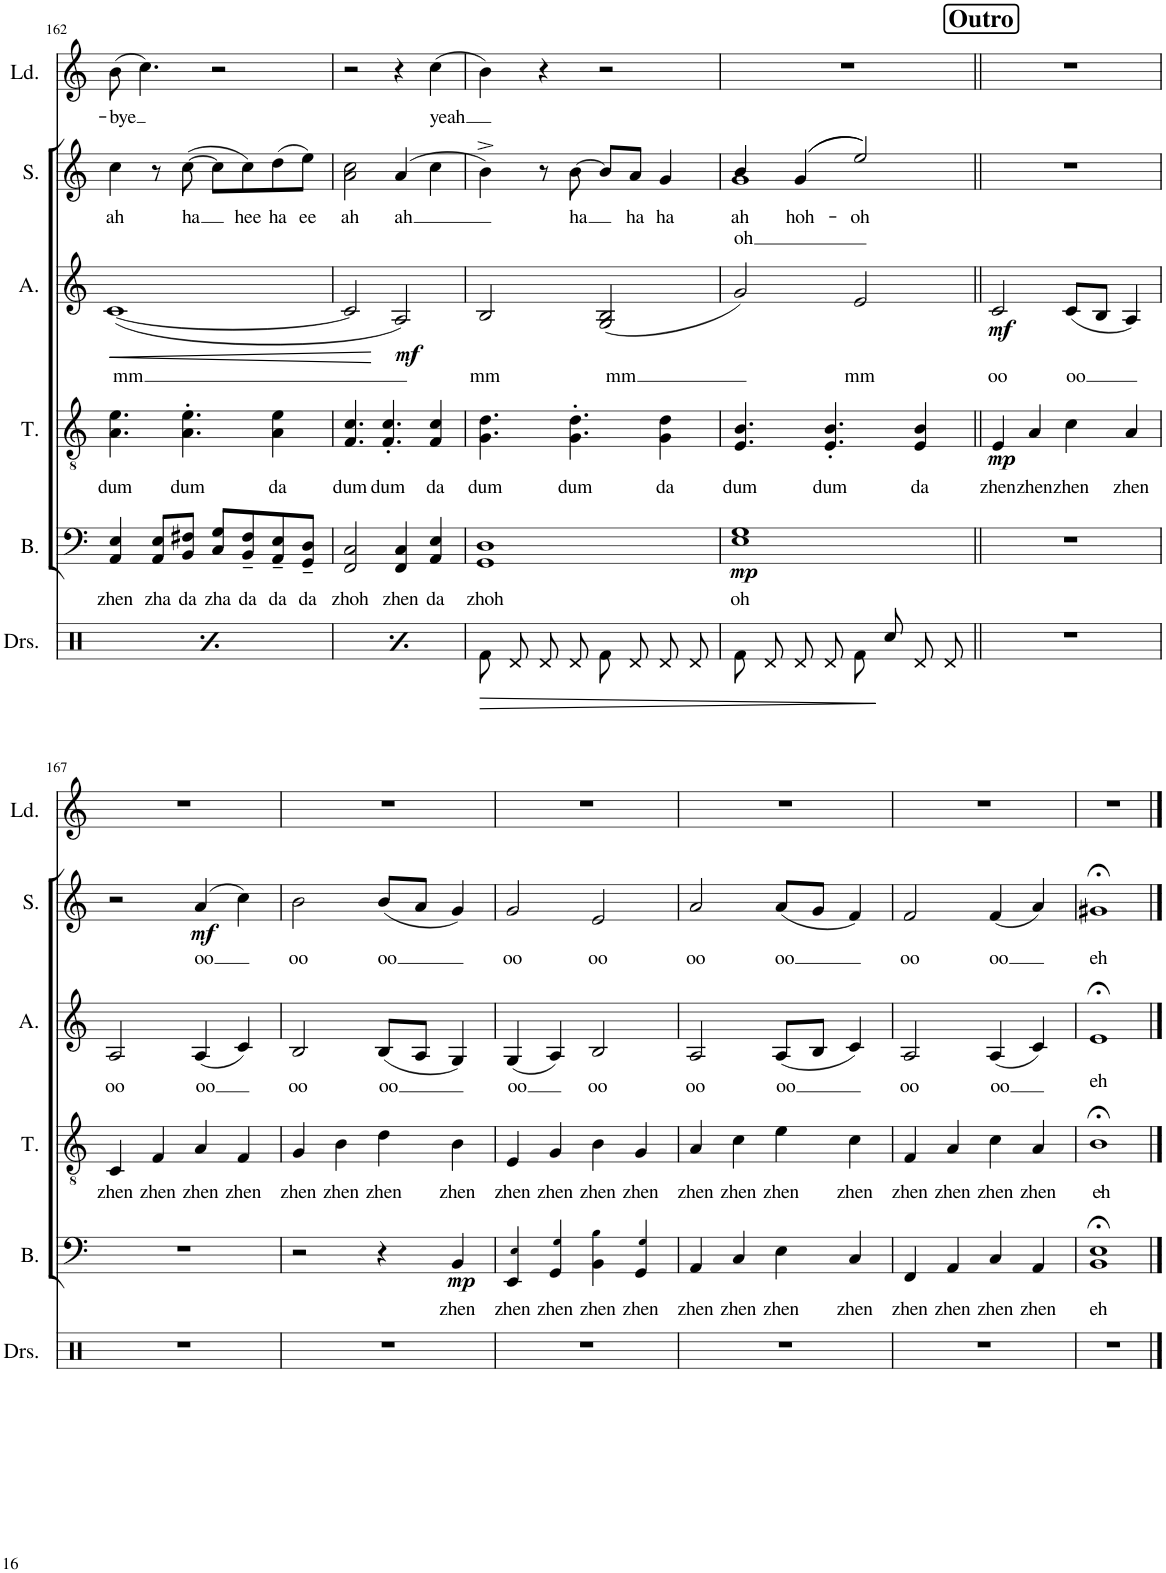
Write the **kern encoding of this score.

**kern	**dynam	**kern	**text	**dynam	**kern	**text	**dynam	**kern	**text	**text	**dynam	**kern	**text	**text	**dynam	**kern	**text
*part6	*part6	*part5	*part5	*part5	*part4	*part4	*part4	*part3	*part3	*part3	*part3	*part2	*part2	*part2	*part2	*part1	*part1
*staff6	*staff6	*staff5	*staff5	*staff5	*staff4	*staff4	*staff4	*staff3	*staff3	*staff3	*staff3	*staff2	*staff2	*staff2	*staff2	*staff1	*staff1
*I"Drumset	*	*I"Bass	*	*	*I"Tenor	*	*	*I"Alto	*	*	*	*I"Soprano	*	*	*	*I"Lead	*
*I'Drs.	*	*I'B.	*	*	*I'T.	*	*	*I'A.	*	*	*	*I'S.	*	*	*	*I'Ld.	*
!!LO:PB:g=z
*clefX	*	*clefF4	*	*	*clefGv2	*	*	*clefG2	*	*	*	*clefG2	*	*	*	*clefG2	*
*k[]	*	*k[]	*	*	*k[]	*	*	*k[]	*	*	*	*k[]	*	*	*	*k[]	*
*M2/2	*	*M2/2	*	*	*M2/2	*	*	*M2/2	*	*	*	*M2/2	*	*	*	*M2/2	*
*met(c|)	*	*met(c|)	*	*	*met(c|)	*	*	*met(c|)	*	*	*	*met(c|)	*	*	*	*met(c|)	*
=162	=162	=162	=162	=162	=162	=162	=162	=162	=162	=162	=162	=162	=162	=162	=162	=162	=162
!	!	!	!LO:LY:b	!	!	!LO:LY:b	!	!	!LO:LY:b	!	!LO:HP:b	!	!LO:LY:b	!	!	!	!LO:LY:b
8Rf\L	.	4AA/ 4E/	zhen	.	4.A\ 4.e\	dum	.	([1c	mm	.	<	4cc\	ah	.	.	(8b\	-bye
8Rd/	.	.	.	.	.	.	.	.	.	.	.	.	.	.	.	4.cc\)	.
!	!	!	!LO:LY:b	!	!	!	!	!	!	!	!	!	!	!	!	!	!
8Rd/	.	8AA/ 8E/L	zha	.	.	.	.	.	.	.	.	8r	.	.	.	.	.
!	!	!	!LO:LY:b	!	!	!LO:LY:b	!	!	!	!	!	!	!LO:LY:b	!	!	!	!
8Rd/J	.	8BB/ 8F#X/J	da	.	4.A\' 4.e\'	dum	.	.	.	.	.	([8cc\	ha	.	.	.	.
!	!	!	!LO:LY:b	!	!	!	!	!	!	!	!	!	!	!	!	!	!
8Rf\L	.	8C/ 8G/L	zha	.	.	.	.	.	.	.	.	8cc\L]	.	.	.	2r	.
!	!	!	!LO:LY:b	!	!	!	!	!	!	!	!	!	!LO:LY:b	!	!	!	!
8Rd/	.	8BB/~ 8F#/~	da	.	.	.	.	.	.	.	.	8cc\)	hee	.	.	.	.
!	!	!	!LO:LY:b	!	!	!LO:LY:b	!	!	!	!	!	!	!LO:LY:b	!	!	!	!
8Rd/	.	8AA/~ 8E/~	da	.	4A\ 4e\	da	.	.	.	.	.	(8dd\	ha	.	.	.	.
!	!	!	!LO:LY:b	!	!	!	!	!	!	!	!	!	!LO:LY:b	!	!	!	!
8Rd/J	.	8GG/~ 8D/~J	da	.	.	.	.	.	.	.	.	8ee\J)	ee	.	.	.	.
=163	=163	=163	=163	=163	=163	=163	=163	=163	=163	=163	=163	=163	=163	=163	=163	=163	=163
!	!	!	!LO:LY:b	!	!	!LO:LY:b	!	!	!	!	!	!	!LO:LY:b	!	!	!	!
8Rf\L	.	2FF/ 2C/	zhoh	.	4.F/ 4.c/	dum	.	2c/]	.	.	.	2a\ 2cc\	ah	.	.	2r	.
8Rd/	.	.	.	.	.	.	.	.	.	.	.	.	.	.	.	.	.
8Rd/	.	.	.	.	.	.	.	.	.	.	.	.	.	.	.	.	.
!	!	!	!	!	!	!LO:LY:b	!	!	!	!	!	!	!	!	!	!	!
8Rd/J	.	.	.	.	4.F/' 4.c/'	dum	.	.	.	.	.	.	.	.	.	.	.
!	!	!	!LO:LY:b	!	!	!	!	!	!	!	!LO:DY:n=1:b	!	!LO:LY:b	!	!	!	!
8Rf\L	.	4FF/ 4C/	zhen	.	.	.	.	2A/)	.	.	[ mf	(4a/	ah	.	.	4r	.
8Rd/	.	.	.	.	.	.	.	.	.	.	.	.	.	.	.	.	.
!	!	!	!LO:LY:b	!	!	!LO:LY:b	!	!	!	!	!	!	!	!	!	!	!LO:LY:b
8Rd/	.	4AA/ 4E/	da	.	4F/ 4c/	da	.	.	.	.	.	4cc\	.	.	.	(4cc\	-yeah
8Rd/J	.	.	.	.	.	.	.	.	.	.	.	.	.	.	.	.	.
=164	=164	=164	=164	=164	=164	=164	=164	=164	=164	=164	=164	=164	=164	=164	=164	=164	=164
!	!LO:HP:b	!	!LO:LY:b	!	!	!LO:LY:b	!	!	!LO:LY:b	!	!	!	!	!	!	!	!
8Rf\L	>	1GG 1D	zhoh	.	4.G\ 4.d\	dum	.	2B/	mm	.	.	4b^\)	.	.	.	4b\)	.
8Rd/	.	.	.	.	.	.	.	.	.	.	.	.	.	.	.	.	.
8Rd/	.	.	.	.	.	.	.	.	.	.	.	8r	.	.	.	4r	.
!	!	!	!	!	!	!LO:LY:b	!	!	!	!	!	!	!LO:LY:b	!	!	!	!
8Rd/J	.	.	.	.	4.G\' 4.d\'	dum	.	.	.	.	.	[8b\	ha	.	.	.	.
!	!	!	!	!	!	!	!	!	!LO:LY:b	!	!	!	!	!	!	!	!
8Rf\L	.	.	.	.	.	.	.	(2G/ 2B/	mm	.	.	8b/L]	.	.	.	2r	.
!	!	!	!	!	!	!	!	!	!	!	!	!	!LO:LY:b	!	!	!	!
8Rd/	.	.	.	.	.	.	.	.	.	.	.	8a/J	ha	.	.	.	.
!	!	!	!	!	!	!LO:LY:b	!	!	!	!	!	!	!LO:LY:b	!	!	!	!
8Rd/	.	.	.	.	4G\ 4d\	da	.	.	.	.	.	4g/	ha	.	.	.	.
8Rd/J	.	.	.	.	.	.	.	.	.	.	.	.	.	.	.	.	.
=165	=165	=165	=165	=165	=165	=165	=165	=165	=165	=165	=165	=165	=165	=165	=165	=165	=165
!	!	!	!LO:LY:b	!LO:DY:b	!	!LO:LY:b	!	!	!	!	!	!	!LO:LY:b	!LO:LY:b	!	!	!
*	*	*	*	*	*	*	*	*	*	*	*	*^	*	*	*	*	*
8Rf\L	.	1E 1G	oh	mp	4.E/ 4.B/	dum	.	2g/)	.	.	.	4b/	1g	ah	oh	.	1r	.
8Rd/	.	.	.	.	.	.	.	.	.	.	.	.	.	.	.	.	.	.
!	!	!	!	!	!	!	!	!	!	!	!	!	!	!LO:LY:b	!	!	!	!
8Rd/	.	.	.	.	.	.	.	.	.	.	.	((4g/	.	hoh-	.	.	.	.
!	!	!	!	!	!	!LO:LY:b	!	!	!	!	!	!	!	!	!	!	!	!
8Rd/J	.	.	.	.	4.E/' 4.B/'	dum	.	.	.	.	.	.	.	.	.	.	.	.
!	!	!	!	!	!	!	!	!	!LO:LY:b	!	!	!	!	!LO:LY:b	!	!	!	!
8Rf\L	.	.	.	.	.	.	.	2e/	mm	.	.	2ee/))	.	-oh	.	.	.	.
8Rcc/	]	.	.	.	.	.	.	.	.	.	.	.	.	.	.	.	.	.
!	!	!	!	!	!	!LO:LY:b	!	!	!	!	!	!	!	!	!	!	!	!
8Rd/	.	.	.	.	4E/ 4B/	da	.	.	.	.	.	.	.	.	.	.	.	.
8Rd/J	.	.	.	.	.	.	.	.	.	.	.	.	.	.	.	.	.	.
*	*	*	*	*	*	*	*	*	*	*	*	*v	*v	*	*	*	*	*
!!LO:REH:place=s1:a:B:cj:fs=14:t=Outro
=166||	=166||	=166||	=166||	=166||	=166||	=166||	=166||	=166||	=166||	=166||	=166||	=166||	=166||	=166||	=166||	=166||	=166||
!	!	!	!	!	!	!LO:LY:b	!LO:DY:b	!	!LO:LY:b	!	!LO:DY:b	!	!	!	!	!	!
1r	.	1r	.	.	4E/	zhen	mp	2c/	oo	.	mf	1r	.	.	.	1r	.
!	!	!	!	!	!	!LO:LY:b	!	!	!	!	!	!	!	!	!	!	!
.	.	.	.	.	4A/	zhen	.	.	.	.	.	.	.	.	.	.	.
!	!	!	!	!	!	!LO:LY:b	!	!	!LO:LY:b	!	!	!	!	!	!	!	!
.	.	.	.	.	4c\	zhen	.	(8c/L	oo	.	.	.	.	.	.	.	.
.	.	.	.	.	.	.	.	8B/J	.	.	.	.	.	.	.	.	.
!	!	!	!	!	!	!LO:LY:b	!	!	!	!	!	!	!	!	!	!	!
.	.	.	.	.	4A/	zhen	.	4A/)	.	.	.	.	.	.	.	.	.
!!LO:LB:g=z
=167	=167	=167	=167	=167	=167	=167	=167	=167	=167	=167	=167	=167	=167	=167	=167	=167	=167
!	!	!	!	!	!	!LO:LY:b	!	!	!LO:LY:b	!	!	!	!	!	!	!	!
1r	.	1r	.	.	4C/	zhen	.	2A/	oo	.	.	2r	.	.	.	1r	.
!	!	!	!	!	!	!LO:LY:b	!	!	!	!	!	!	!	!	!	!	!
.	.	.	.	.	4F/	zhen	.	.	.	.	.	.	.	.	.	.	.
!	!	!	!	!	!	!LO:LY:b	!	!	!LO:LY:b	!	!	!	!LO:LY:b	!	!LO:DY:b	!	!
.	.	.	.	.	4A/	zhen	.	(4A/	oo	.	.	(4a/	oo	.	mf	.	.
!	!	!	!	!	!	!LO:LY:b	!	!	!	!	!	!	!	!	!	!	!
.	.	.	.	.	4F/	zhen	.	4c/)	.	.	.	4cc\)	.	.	.	.	.
=168	=168	=168	=168	=168	=168	=168	=168	=168	=168	=168	=168	=168	=168	=168	=168	=168	=168
!	!	!	!	!	!	!LO:LY:b	!	!	!LO:LY:b	!	!	!	!LO:LY:b	!	!	!	!
1r	.	2r	.	.	4G/	zhen	.	2B/	oo	.	.	2b\	oo	.	.	1r	.
!	!	!	!	!	!	!LO:LY:b	!	!	!	!	!	!	!	!	!	!	!
.	.	.	.	.	4B\	zhen	.	.	.	.	.	.	.	.	.	.	.
!	!	!	!	!	!	!LO:LY:b	!	!	!LO:LY:b	!	!	!	!LO:LY:b	!	!	!	!
.	.	4r	.	.	4d\	zhen	.	(8B/L	oo	.	.	(8b/L	oo	.	.	.	.
.	.	.	.	.	.	.	.	8A/J	.	.	.	8a/J	.	.	.	.	.
!	!	!	!LO:LY:b	!LO:DY:b	!	!LO:LY:b	!	!	!	!	!	!	!	!	!	!	!
.	.	4BB/	zhen	mp	4B\	zhen	.	4G/)	.	.	.	4g/)	.	.	.	.	.
=169	=169	=169	=169	=169	=169	=169	=169	=169	=169	=169	=169	=169	=169	=169	=169	=169	=169
!	!	!	!LO:LY:b	!	!	!LO:LY:b	!	!	!LO:LY:b	!	!	!	!LO:LY:b	!	!	!	!
1r	.	4EE/ 4E/	zhen	.	4E/	zhen	.	(4G/	oo	.	.	2g/	oo	.	.	1r	.
!	!	!	!LO:LY:b	!	!	!LO:LY:b	!	!	!	!	!	!	!	!	!	!	!
.	.	4GG/ 4G/	zhen	.	4G/	zhen	.	4A/)	.	.	.	.	.	.	.	.	.
!	!	!	!LO:LY:b	!	!	!LO:LY:b	!	!	!LO:LY:b	!	!	!	!LO:LY:b	!	!	!	!
.	.	4BB\ 4B\	zhen	.	4B\	zhen	.	2B/	oo	.	.	2e/	oo	.	.	.	.
!	!	!	!LO:LY:b	!	!	!LO:LY:b	!	!	!	!	!	!	!	!	!	!	!
.	.	4GG/ 4G/	zhen	.	4G/	zhen	.	.	.	.	.	.	.	.	.	.	.
=170	=170	=170	=170	=170	=170	=170	=170	=170	=170	=170	=170	=170	=170	=170	=170	=170	=170
!	!	!	!LO:LY:b	!	!	!LO:LY:b	!	!	!LO:LY:b	!	!	!	!LO:LY:b	!	!	!	!
1r	.	4AA/	zhen	.	4A/	zhen	.	2A/	oo	.	.	2a/	oo	.	.	1r	.
!	!	!	!LO:LY:b	!	!	!LO:LY:b	!	!	!	!	!	!	!	!	!	!	!
.	.	4C/	zhen	.	4c\	zhen	.	.	.	.	.	.	.	.	.	.	.
!	!	!	!LO:LY:b	!	!	!LO:LY:b	!	!	!LO:LY:b	!	!	!	!LO:LY:b	!	!	!	!
.	.	4E\	zhen	.	4e\	zhen	.	(8A/L	oo	.	.	(8a/L	oo	.	.	.	.
.	.	.	.	.	.	.	.	8B/J	.	.	.	8g/J	.	.	.	.	.
!	!	!	!LO:LY:b	!	!	!LO:LY:b	!	!	!	!	!	!	!	!	!	!	!
.	.	4C/	zhen	.	4c\	zhen	.	4c/)	.	.	.	4f/)	.	.	.	.	.
=171	=171	=171	=171	=171	=171	=171	=171	=171	=171	=171	=171	=171	=171	=171	=171	=171	=171
!	!	!	!LO:LY:b	!	!	!LO:LY:b	!	!	!LO:LY:b	!	!	!	!LO:LY:b	!	!	!	!
1r	.	4FF/	zhen	.	4F/	zhen	.	2A/	oo	.	.	2f/	oo	.	.	1r	.
!	!	!	!LO:LY:b	!	!	!LO:LY:b	!	!	!	!	!	!	!	!	!	!	!
.	.	4AA/	zhen	.	4A/	zhen	.	.	.	.	.	.	.	.	.	.	.
!	!	!	!LO:LY:b	!	!	!LO:LY:b	!	!	!LO:LY:b	!	!	!	!LO:LY:b	!	!	!	!
.	.	4C/	zhen	.	4c\	zhen	.	(4A/	oo	.	.	(4f/	oo	.	.	.	.
!	!	!	!LO:LY:b	!	!	!LO:LY:b	!	!	!	!	!	!	!	!	!	!	!
.	.	4AA/	zhen	.	4A/	zhen	.	4c/)	.	.	.	4a/)	.	.	.	.	.
=172	=172	=172	=172	=172	=172	=172	=172	=172	=172	=172	=172	=172	=172	=172	=172	=172	=172
!	!	!	!LO:LY:b	!	!	!LO:LY:b	!	!	!	!LO:LY:b	!	!	!LO:LY:b	!	!	!	!
1r	.	1BB;< 1E;<	eh	.	1B;<	eh-	.	1e;<	.	eh	.	1g#X;<	eh	.	.	1r	.
==	==	==	==	==	==	==	==	==	==	==	==	==	==	==	==	==	==
*-	*-	*-	*-	*-	*-	*-	*-	*-	*-	*-	*-	*-	*-	*-	*-	*-	*-
